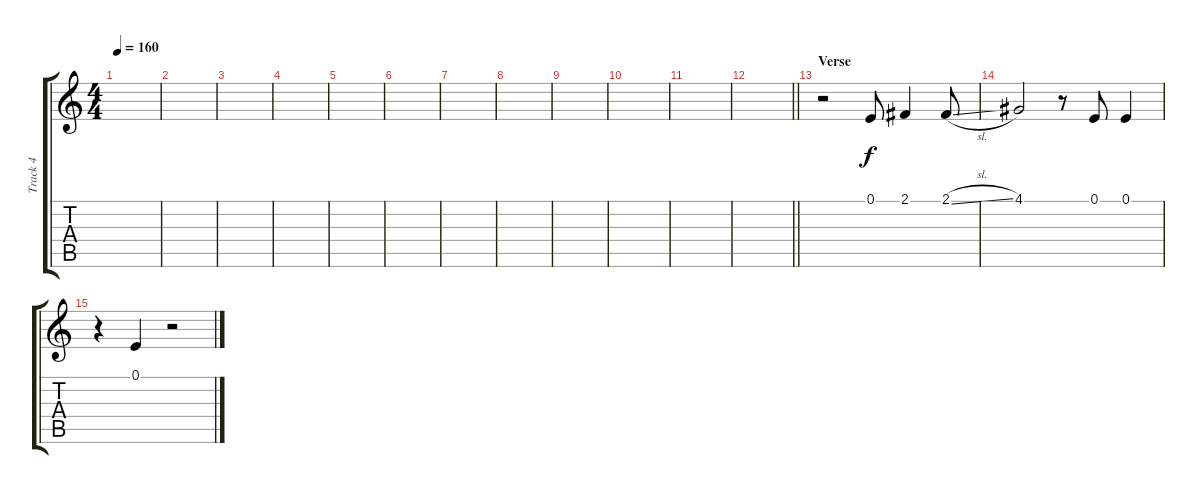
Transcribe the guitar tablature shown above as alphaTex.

\track ("Track 4" "Track 4") {instrument clarinet}
\staff {score tabs}
\tuning (E4 B3 G3 D3 A2 E2) {hide}
\ts (4 4)
\tempo 160
\clef g2
\ks c
|
|
|
|
|
|
|
|
|
|
|
\barLineRight lightlight
|
\section ("" "Verse")
r.2 0.1.8 2.1.4 2.1{sl}.8 |
4.1.2 r.8 0.1.8 0.1.4 |
r.4 0.1.4 r.2
